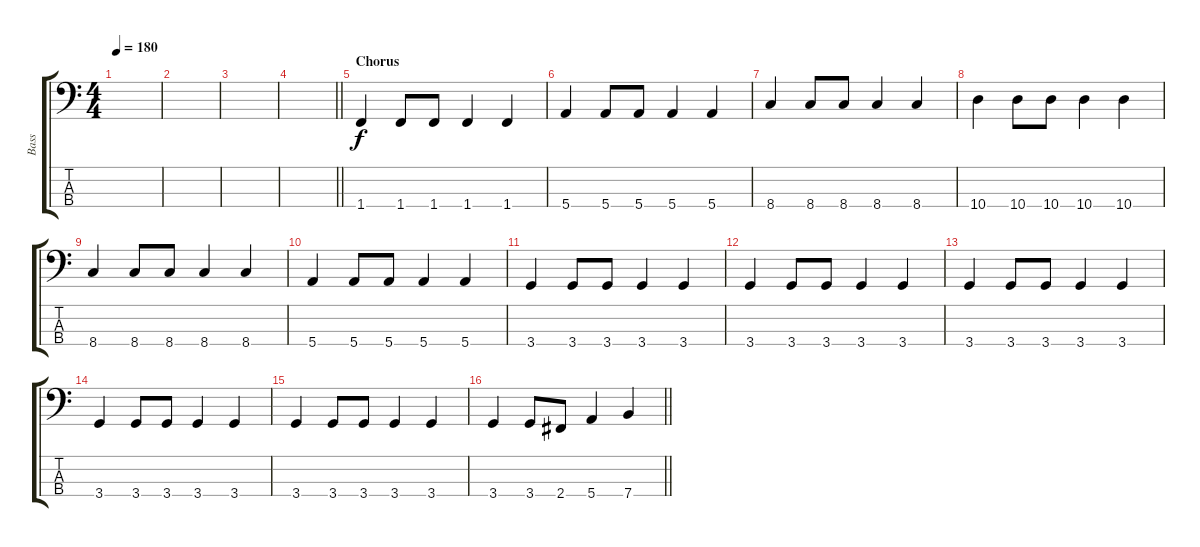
\track ("Bass" "Bass") {instrument electricbasspick}
\staff {score tabs}
\tuning (G2 D2 A1 E1) {hide}
\ts (4 4)
\tempo 180
\clef f4
\ks c
|
|
|
\barLineRight lightlight
|
\section ("" "Chorus")
1.4.4 1.4.8 1.4.8 1.4.4 1.4.4 |
5.4.4 5.4.8 5.4.8 5.4.4 5.4.4 |
8.4.4 8.4.8 8.4.8 8.4.4 8.4.4 |
10.4.4 10.4.8 10.4.8 10.4.4 10.4.4 |
8.4.4 8.4.8 8.4.8 8.4.4 8.4.4 |
5.4.4 5.4.8 5.4.8 5.4.4 5.4.4 |
3.4.4 3.4.8 3.4.8 3.4.4 3.4.4 |
3.4.4 3.4.8 3.4.8 3.4.4 3.4.4 |
3.4.4 3.4.8 3.4.8 3.4.4 3.4.4 |
3.4.4 3.4.8 3.4.8 3.4.4 3.4.4 |
3.4.4 3.4.8 3.4.8 3.4.4 3.4.4 |
\barLineRight lightlight
3.4.4 3.4.8 2.4.8 5.4.4 7.4.4
